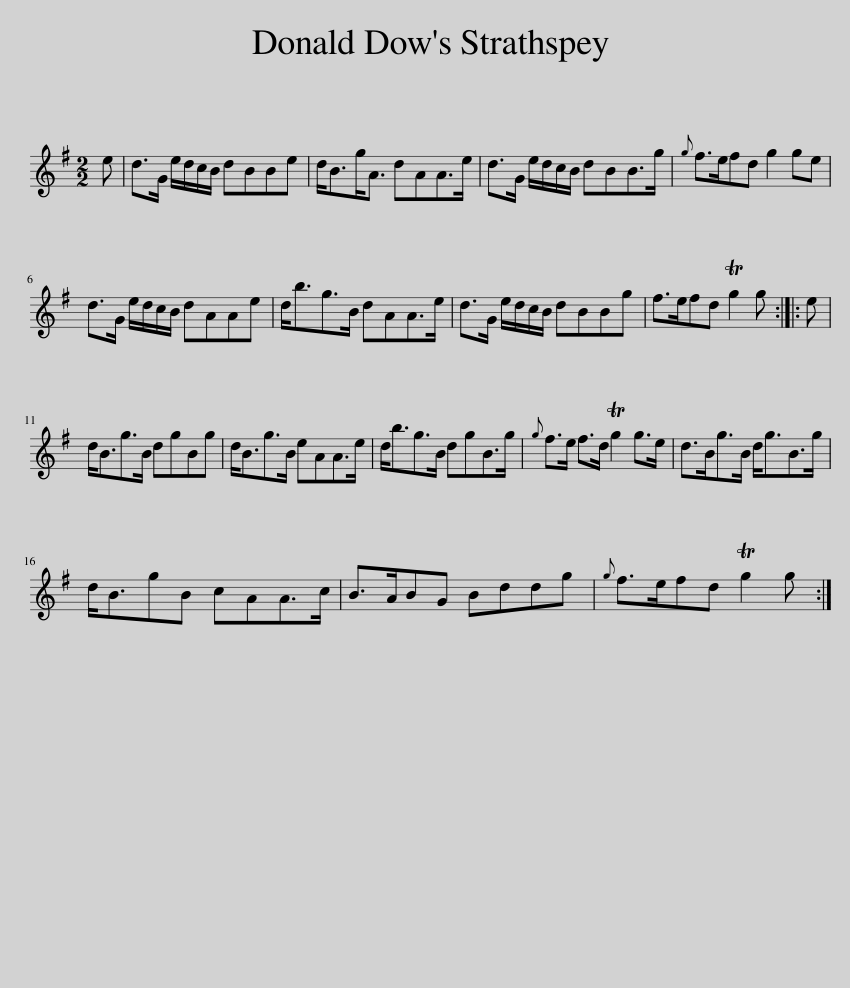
X:1
L:1/8
M:2/2
I:linebreak $
K:G
V:1 treble
V:1
 e | d>G e/d/c/B/ dBBe | d<Bg<A dAA>e | d>G e/d/c/B/ dBB>g |{g} f>efd g2 ge |$ %5
 d>G e/d/c/B/ dAAe | d<bg>B dAA>e | d>G e/d/c/B/ dBBg | f>efd Tg2 g :: e |$ %10
 d<Bg>B dgBg | d<Bg>B eAA>e | d<bg>B dgB>g |{g} f>e f>d Tg2 g>e | d>Bg>B d<gB>g |$ %15
 d<BgB cAA>c | B>ABG Bddg |{g} f>efd Tg2 g :| %18
